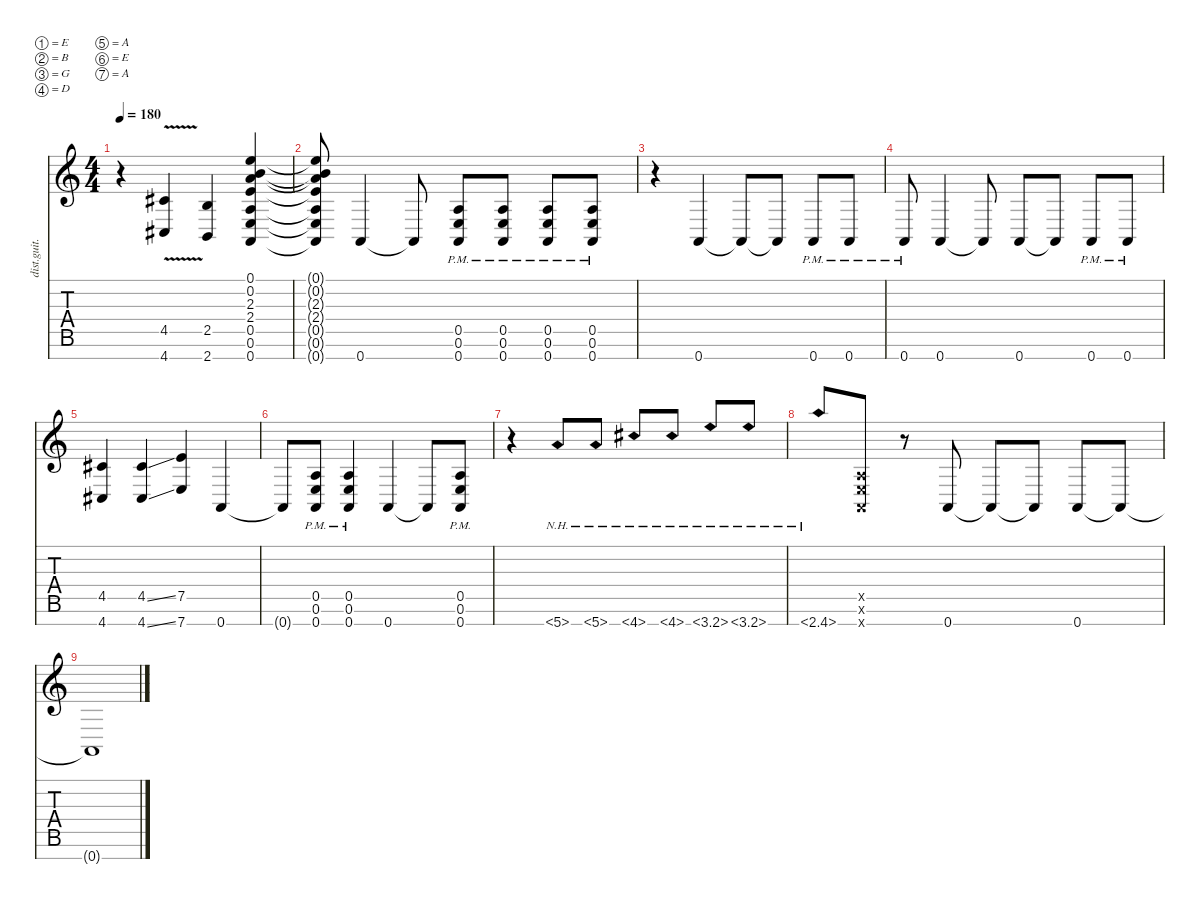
\defaultSystemsLayout 4
\hideDynamics
\bracketExtendMode nobrackets
\otherSystemsTrackNameOrientation horizontal
\track ("Distortion Guitar" "dist.guit.") {instrument distortionguitar}
\staff {score tabs}
\tuning (E4 B3 G3 D3 A2 E2 A1)
\ts (4 4)
\tempo 180
\clef g2
\ks c
r.4{dy mf beam Down} (4.7{v acc #} 4.5{v acc #}).4{beam Up} (2.7 2.5).4{beam Up} (0.7 0.6 0.5 2.4 2.3 0.2 0.1).4{beam Up} |
(0.7{t} 0.6{t} 0.5{t} 2.4{t} 2.3{t} 0.2{t} 0.1{t}).8{beam Up} 0.7.4{beam Up} 0.7{t}.8{beam Up} (0.7{pm} 0.6{pm} 0.5{pm}).8{beam Up} (0.7{pm} 0.5{pm} 0.6{pm}).8{beam Up} (0.7{pm} 0.6{pm} 0.5{pm}).8{beam Up} (0.7{pm} 0.6{pm} 0.5{pm}).8{beam Up} |
r.4{beam Down} 0.7.4{beam Up} 0.7{t}.8{beam Up} 0.7{t}.8{beam Up} 0.7{pm}.8{beam Up} 0.7{pm}.8{beam Up} |
0.7{pm}.8{beam Up} 0.7.4{beam Up} 0.7{t}.8{beam Up} 0.7.8{beam Up} 0.7{t}.8{beam Up} 0.7{pm}.8{beam Up} 0.7{pm}.8{beam Up} |
(4.7{acc #} 4.5{acc #}).4{beam Up} (4.7{ss acc #} 4.5{ss acc #}).4{beam Up} (7.7 7.5).4{beam Up} 0.7.4{beam Up} |
0.7{t}.8{beam Up} (0.7{pm} 0.6{pm} 0.5{pm}).8{beam Up} (0.7{pm} 0.6{pm} 0.5{pm}).4{beam Up} 0.7.4{beam Up} 0.7{t}.8{beam Up} (0.7{pm} 0.6{pm} 0.5{pm}).8{beam Up} |
r.4{beam Down} 5.7{nh}.8{beam Up} 5.7{nh}.8{beam Up} 4.7{nh acc #}.8{beam Up} 4.7{nh acc #}.8{beam Up} 3.7{nh}.8{beam Up} 3.7{nh}.8{beam Up} |
2.7{nh}.8{beam Up} (0.7{x} 0.6{x} 0.5{x}).8{beam Up} r.8{beam Up} 0.7.8{beam Up} 0.7{t}.8{beam Up} 0.7{t}.8{beam Up} 0.7.8{beam Up} 0.7{t}.8{beam Up} |
0.7{t}.1{beam Up}
